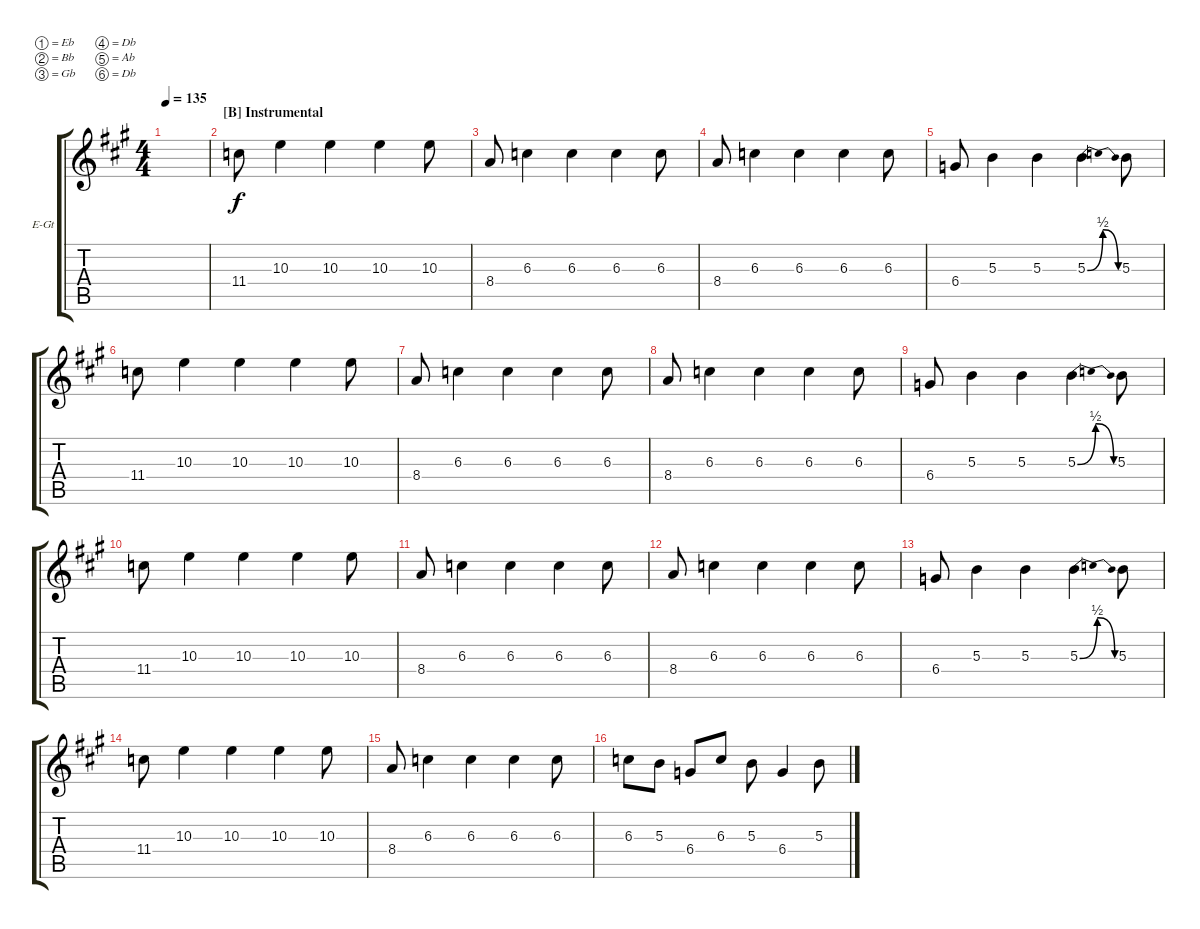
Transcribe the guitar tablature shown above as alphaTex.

\defaultSystemsLayout 4
\bracketExtendMode groupsimilarinstruments
\firstSystemTrackNameOrientation horizontal
\otherSystemsTrackNameOrientation horizontal
\track ("Guitar 2" "E-Gt") {instrument distortionguitar}
\staff {score tabs}
\tuning (Eb4 Bb3 Gb3 Db3 Ab2 Db2)
\ts (4 4)
\tempo 135
\clef g2
\ks f#minor
|
\section ("B" "Instrumental")
11.4.8 10.3.4 10.3.4 10.3.4 10.3.8 |
8.4.8 6.3.4 6.3.4 6.3.4 6.3.8 |
8.4.8 6.3.4 6.3.4 6.3.4 6.3.8 |
6.4.8 5.3.4 5.3.4 5.3{be (bendrelease 0 0 21.599999999999998 2 40.8 2 51 0)}.4 5.3.8 |
11.4.8 10.3.4 10.3.4 10.3.4 10.3.8 |
8.4.8 6.3.4 6.3.4 6.3.4 6.3.8 |
8.4.8 6.3.4 6.3.4 6.3.4 6.3.8 |
6.4.8 5.3.4 5.3.4 5.3{be (bendrelease 0 0 21.599999999999998 2 40.8 2 51 0)}.4 5.3.8 |
11.4.8 10.3.4 10.3.4 10.3.4 10.3.8 |
8.4.8 6.3.4 6.3.4 6.3.4 6.3.8 |
8.4.8 6.3.4 6.3.4 6.3.4 6.3.8 |
6.4.8 5.3.4 5.3.4 5.3{be (bendrelease 0 0 21.599999999999998 2 40.8 2 51 0)}.4 5.3.8 |
11.4.8 10.3.4 10.3.4 10.3.4 10.3.8 |
8.4.8 6.3.4 6.3.4 6.3.4 6.3.8 |
6.3.8 5.3.8 6.4.8 6.3.8 5.3.8 6.4.4 5.3.8
